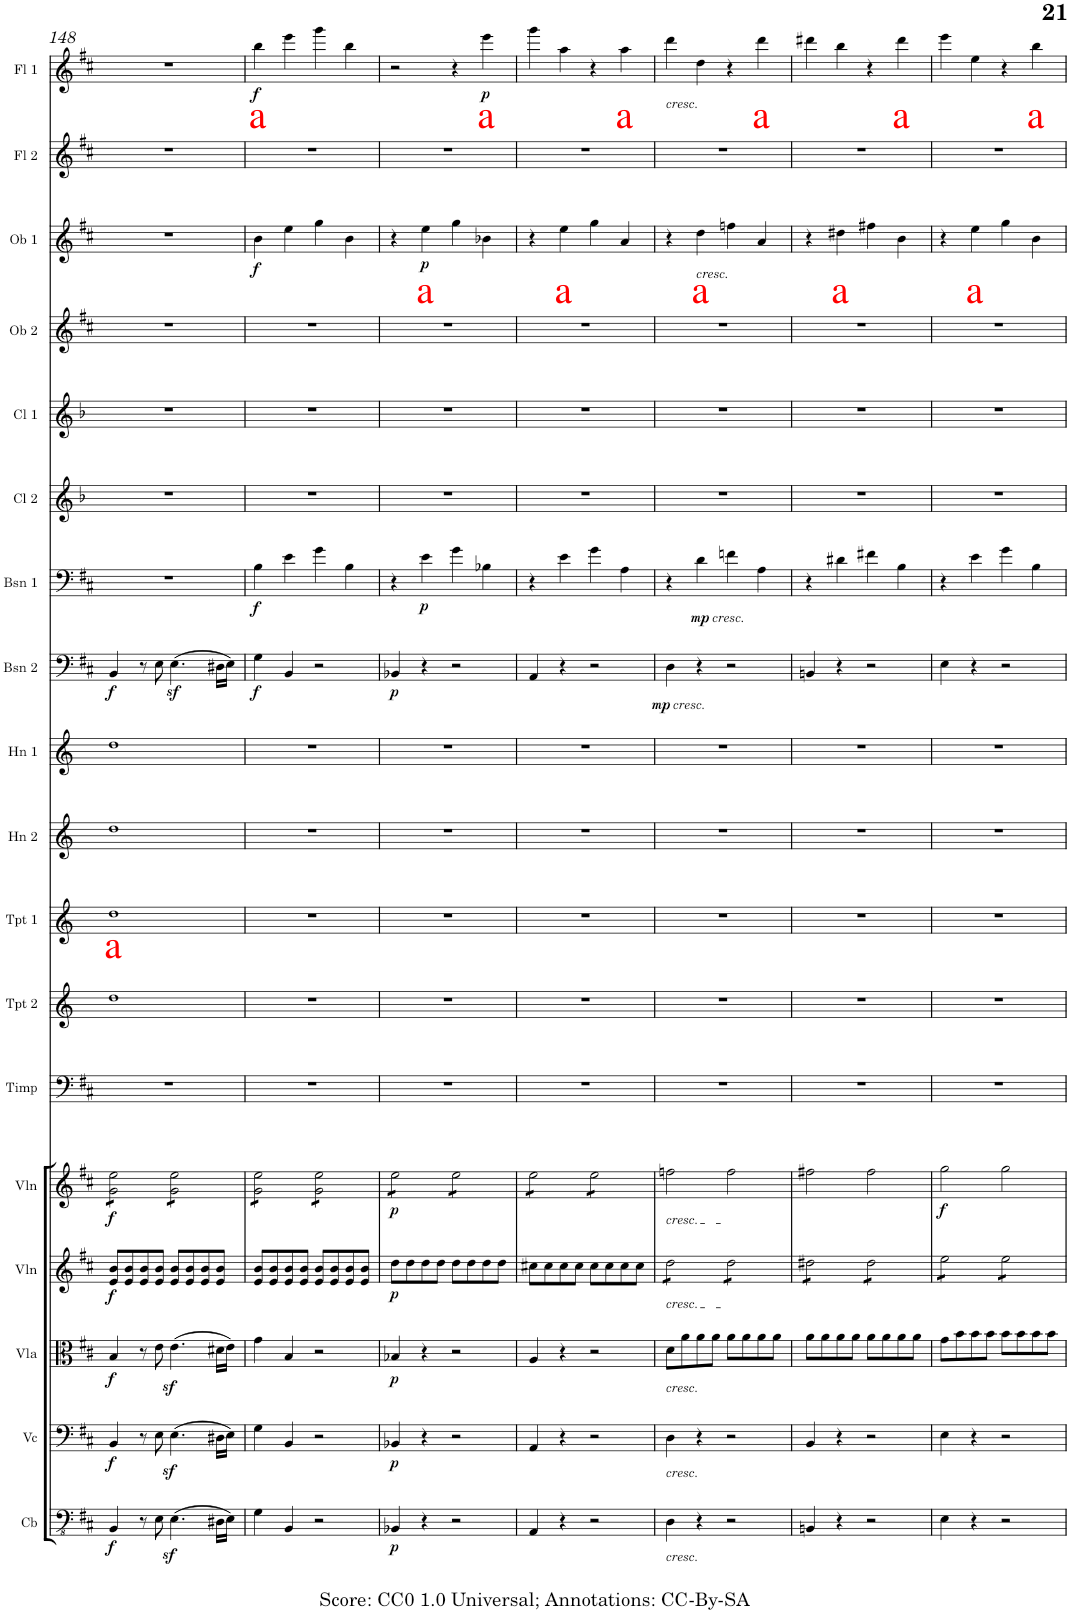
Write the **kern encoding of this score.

**kern	**dynam	**kern	**dynam	**kern	**dynam	**kern	**dynam	**kern	**dynam	**kern	**kern	**kern	**text	**kern	**kern	**kern	**dynam	**kern	**dynam	**kern	**kern	**kern	**kern	**text	**dynam	**kern	**kern	**text	**dynam
*part18	*part18	*part17	*part17	*part16	*part16	*part15	*part15	*part14	*part14	*part13	*part12	*part11	*part11	*part10	*part9	*part8	*part8	*part7	*part7	*part6	*part5	*part4	*part3	*part3	*part3	*part2	*part1	*part1	*part1
*staff18	*staff18	*staff17	*staff17	*staff16	*staff16	*staff15	*staff15	*staff14	*staff14	*staff13	*staff12	*staff11	*staff11	*staff10	*staff9	*staff8	*staff8	*staff7	*staff7	*staff6	*staff5	*staff4	*staff3	*staff3	*staff3	*staff2	*staff1	*staff1	*staff1
*I"Contrabass	*	*I"Violoncello	*	*I"Viola	*	*I"Violin	*	*I"Violin	*	*I"Timpani	*I"D Trumpet 2	*I"D Trumpet 1	*	*I"D Horn 2	*I"D Horn 1	*I"Bassoon 2	*	*I"Bassoon 1	*	*I"A Clarinet 2	*I"A Clarinet 1	*I"Oboe 2	*I"Oboe 1	*	*	*I"Flute 2	*I"Flute 1	*	*
*I'Cb	*	*I'Vc	*	*I'Vla	*	*I'Vln	*	*I'Vln	*	*I'Timp	*I'Tpt 2	*I'Tpt 1	*	*I'Hn 2	*I'Hn 1	*I'Bsn 2	*	*I'Bsn 1	*	*I'Cl 2	*I'Cl 1	*I'Ob 2	*I'Ob 1	*	*	*I'Fl 2	*I'Fl 1	*	*
!!LO:PB:g=z
*clefFv4	*	*clefF4	*	*clefC3	*	*clefG2	*	*clefG2	*	*clefF4	*clefG2	*clefG2	*	*clefG2	*clefG2	*clefF4	*	*clefF4	*	*clefG2	*clefG2	*clefG2	*clefG2	*	*	*clefG2	*clefG2	*	*
*	*	*	*	*	*	*	*	*	*	*	*Trd-1c-2	*Trd-1c-2	*	*Trd6c10	*Trd6c10	*	*	*	*	*Trd2c3	*Trd2c3	*	*	*	*	*	*	*	*
*k[f#c#]	*	*k[f#c#]	*	*k[f#c#]	*	*k[f#c#]	*	*k[f#c#]	*	*k[f#c#]	*k[]	*k[]	*	*k[]	*k[]	*k[f#c#]	*	*k[f#c#]	*	*k[b-]	*k[b-]	*k[f#c#]	*k[f#c#]	*	*	*k[f#c#]	*k[f#c#]	*	*
*M2/2	*	*M2/2	*	*M2/2	*	*M2/2	*	*M2/2	*	*M2/2	*M2/2	*M2/2	*	*M2/2	*M2/2	*M2/2	*	*M2/2	*	*M2/2	*M2/2	*M2/2	*M2/2	*	*	*M2/2	*M2/2	*	*
*met(c|)	*	*met(c|)	*	*met(c|)	*	*met(c|)	*	*met(c|)	*	*met(c|)	*met(c|)	*met(c|)	*	*met(c|)	*met(c|)	*met(c|)	*	*met(c|)	*	*met(c|)	*met(c|)	*met(c|)	*met(c|)	*	*	*met(c|)	*met(c|)	*	*
=148	=148	=148	=148	=148	=148	=148	=148	=148	=148	=148	=148	=148	=148	=148	=148	=148	=148	=148	=148	=148	=148	=148	=148	=148	=148	=148	=148	=148	=148
!	!LO:DY:b	!	!LO:DY:b	!	!LO:DY:b	!	!LO:DY:b	!	!LO:DY:b	!	!	!	!LO:LY:b:color=#FF0000	!	!	!	!LO:DY:b	!	!	!	!	!	!	!	!	!	!	!	!
*	*	*	*	*	*	*	*	*tremolo	*	*	*	*	*	*	*	*	*	*	*	*	*	*	*	*	*	*	*	*	*
4BBB/	f	4BB/	f	4B/	f	8e/ 8b/L	f	8g\ 8ee\L	f	1r	1dd	1dd	a	1dd	1dd	4BB/	f	1r	.	1r	1r	1r	1r	.	.	1r	1r	.	.
.	.	.	.	.	.	8e/ 8b/	.	8g\ 8ee\	.	.	.	.	.	.	.	.	.	.	.	.	.	.	.	.	.	.	.	.	.
8r	.	8r	.	8r	.	8e/ 8b/	.	8g\ 8ee\	.	.	.	.	.	.	.	8r	.	.	.	.	.	.	.	.	.	.	.	.	.
8EE\	.	8E\	.	8e\	.	8e/ 8b/J	.	8g\ 8ee\J	.	.	.	.	.	.	.	8E\	.	.	.	.	.	.	.	.	.	.	.	.	.
(4.EEz<\	.	(4.Ez<\	.	(4.ez<\	.	8e/ 8b/L	.	8g\ 8ee\L	.	.	.	.	.	.	.	(4.Ez<\	.	.	.	.	.	.	.	.	.	.	.	.	.
.	.	.	.	.	.	8e/ 8b/	.	8g\ 8ee\	.	.	.	.	.	.	.	.	.	.	.	.	.	.	.	.	.	.	.	.	.
.	.	.	.	.	.	8e/ 8b/	.	8g\ 8ee\	.	.	.	.	.	.	.	.	.	.	.	.	.	.	.	.	.	.	.	.	.
16DD#X\LL	.	16D#X\LL	.	16d#X\LL	.	8e/ 8b/J	.	8g\ 8ee\J	.	.	.	.	.	.	.	16D#X\LL	.	.	.	.	.	.	.	.	.	.	.	.	.
16EE\JJ)	.	16E\JJ)	.	16e\JJ)	.	.	.	.	.	.	.	.	.	.	.	16E\JJ)	.	.	.	.	.	.	.	.	.	.	.	.	.
=149	=149	=149	=149	=149	=149	=149	=149	=149	=149	=149	=149	=149	=149	=149	=149	=149	=149	=149	=149	=149	=149	=149	=149	=149	=149	=149	=149	=149	=149
!	!	!	!	!	!	!	!	!	!	!	!	!	!	!	!	!	!LO:DY:b	!	!LO:DY:b	!	!	!	!	!	!LO:DY:b	!	!	!LO:LY:b:color=#FF0000	!LO:DY:b
4GG\	.	4G\	.	4g\	.	8e/ 8b/L	.	8g\ 8ee\L	.	1r	1r	1r	.	1r	1r	4G\	f	4B\	f	1r	1r	1r	4b\	.	f	1r	4bb\	a	f
.	.	.	.	.	.	8e/ 8b/	.	8g\ 8ee\	.	.	.	.	.	.	.	.	.	.	.	.	.	.	.	.	.	.	.	.	.
4BBB/	.	4BB/	.	4B/	.	8e/ 8b/	.	8g\ 8ee\	.	.	.	.	.	.	.	4BB/	.	4e\	.	.	.	.	4ee\	.	.	.	4eee\	.	.
.	.	.	.	.	.	8e/ 8b/J	.	8g\ 8ee\J	.	.	.	.	.	.	.	.	.	.	.	.	.	.	.	.	.	.	.	.	.
2r	.	2r	.	2r	.	8e/ 8b/L	.	8g\ 8ee\L	.	.	.	.	.	.	.	2r	.	4g\	.	.	.	.	4gg\	.	.	.	4ggg\	.	.
.	.	.	.	.	.	8e/ 8b/	.	8g\ 8ee\	.	.	.	.	.	.	.	.	.	.	.	.	.	.	.	.	.	.	.	.	.
.	.	.	.	.	.	8e/ 8b/	.	8g\ 8ee\	.	.	.	.	.	.	.	.	.	4B\	.	.	.	.	4b\	.	.	.	4bb\	.	.
.	.	.	.	.	.	8e/ 8b/J	.	8g\ 8ee\J	.	.	.	.	.	.	.	.	.	.	.	.	.	.	.	.	.	.	.	.	.
=150	=150	=150	=150	=150	=150	=150	=150	=150	=150	=150	=150	=150	=150	=150	=150	=150	=150	=150	=150	=150	=150	=150	=150	=150	=150	=150	=150	=150	=150
!	!LO:DY:b	!	!LO:DY:b	!	!LO:DY:b	!	!LO:DY:b	!	!LO:DY:b	!	!	!	!	!	!	!	!LO:DY:b	!	!	!	!	!	!	!	!	!	!	!	!
4BBB-X/	p	4BB-X/	p	4B-X/	p	8dd\L	p	8ee\L	p	1r	1r	1r	.	1r	1r	4BB-X/	p	4r	.	1r	1r	1r	4r	.	.	1r	2r	.	.
.	.	.	.	.	.	8dd\	.	8ee\	.	.	.	.	.	.	.	.	.	.	.	.	.	.	.	.	.	.	.	.	.
!	!	!	!	!	!	!	!	!	!	!	!	!	!	!	!	!	!	!	!LO:DY:b	!	!	!	!	!LO:LY:b:color=#FF0000	!LO:DY:b	!	!	!	!
4r	.	4r	.	4r	.	8dd\	.	8ee\	.	.	.	.	.	.	.	4r	.	4e\	p	.	.	.	4ee\	a	p	.	.	.	.
.	.	.	.	.	.	8dd\J	.	8ee\J	.	.	.	.	.	.	.	.	.	.	.	.	.	.	.	.	.	.	.	.	.
2r	.	2r	.	2r	.	8dd\L	.	8ee\L	.	.	.	.	.	.	.	2r	.	4g\	.	.	.	.	4gg\	.	.	.	4r	.	.
.	.	.	.	.	.	8dd\	.	8ee\	.	.	.	.	.	.	.	.	.	.	.	.	.	.	.	.	.	.	.	.	.
!	!	!	!	!	!	!	!	!	!	!	!	!	!	!	!	!	!	!	!	!	!	!	!	!	!	!	!	!LO:LY:b:color=#FF0000	!LO:DY:b
.	.	.	.	.	.	8dd\	.	8ee\	.	.	.	.	.	.	.	.	.	4B-X\	.	.	.	.	4b-X\	.	.	.	4eee\	a	p
.	.	.	.	.	.	8dd\J	.	8ee\J	.	.	.	.	.	.	.	.	.	.	.	.	.	.	.	.	.	.	.	.	.
=151	=151	=151	=151	=151	=151	=151	=151	=151	=151	=151	=151	=151	=151	=151	=151	=151	=151	=151	=151	=151	=151	=151	=151	=151	=151	=151	=151	=151	=151
4AAA/	.	4AA/	.	4A/	.	8cc#X\L	.	8ee\L	.	1r	1r	1r	.	1r	1r	4AA/	.	4r	.	1r	1r	1r	4r	.	.	1r	4ggg\	.	.
.	.	.	.	.	.	8cc#\	.	8ee\	.	.	.	.	.	.	.	.	.	.	.	.	.	.	.	.	.	.	.	.	.
!	!	!	!	!	!	!	!	!	!	!	!	!	!	!	!	!	!	!	!	!	!	!	!	!LO:LY:b:color=#FF0000	!	!	!	!	!
4r	.	4r	.	4r	.	8cc#\	.	8ee\	.	.	.	.	.	.	.	4r	.	4e\	.	.	.	.	4ee\	a	.	.	4aa\	.	.
.	.	.	.	.	.	8cc#\J	.	8ee\J	.	.	.	.	.	.	.	.	.	.	.	.	.	.	.	.	.	.	.	.	.
2r	.	2r	.	2r	.	8cc#\L	.	8ee\L	.	.	.	.	.	.	.	2r	.	4g\	.	.	.	.	4gg\	.	.	.	4r	.	.
.	.	.	.	.	.	8cc#\	.	8ee\	.	.	.	.	.	.	.	.	.	.	.	.	.	.	.	.	.	.	.	.	.
!	!	!	!	!	!	!	!	!	!	!	!	!	!	!	!	!	!	!	!	!	!	!	!	!	!	!	!	!LO:LY:b:color=#FF0000	!
.	.	.	.	.	.	8cc#\	.	8ee\	.	.	.	.	.	.	.	.	.	4A\	.	.	.	.	4a/	.	.	.	4aa\	a	.
.	.	.	.	.	.	8cc#\J	.	8ee\J	.	.	.	.	.	.	.	.	.	.	.	.	.	.	.	.	.	.	.	.	.
*	*	*	*	*	*	*	*	*Xtremolo	*	*	*	*	*	*	*	*	*	*	*	*	*	*	*	*	*	*	*	*	*
=152	=152	=152	=152	=152	=152	=152	=152	=152	=152	=152	=152	=152	=152	=152	=152	=152	=152	=152	=152	=152	=152	=152	=152	=152	=152	=152	=152	=152	=152
!	!	!	!	!	!	!	!	!	!	!	!	!	!	!	!	!	!	!	!	!	!	!	!	!	!	!	!LO:TX:b:i:t=cresc.	!	!
!	!	!	!	!	!	!	!	!	!	!	!	!	!	!	!	!LO:TX:b:i:t=cresc.	!	!	!	!	!	!	!	!	!	!	!	!	!
!	!	!	!	!	!	!	!	!LO:TX:b:i:t=cresc.	!	!	!	!	!	!	!	!	!	!	!	!	!	!	!	!	!	!	!	!	!
!	!	!	!	!	!	!LO:TX:b:i:t=cresc.	!	!	!	!	!	!	!	!	!	!	!	!	!	!	!	!	!	!	!	!	!	!	!
!	!	!	!	!LO:TX:b:i:t=cresc.	!	!	!	!	!	!	!	!	!	!	!	!	!	!	!	!	!	!	!	!	!	!	!	!	!
!	!	!LO:TX:b:i:t=cresc.	!	!	!	!	!	!	!	!	!	!	!	!	!	!	!	!	!	!	!	!	!	!	!	!	!	!	!
!LO:TX:b:i:t=cresc.	!	!	!	!	!	!	!	!	!	!	!	!	!	!	!	!	!	!	!	!	!	!	!	!	!	!	!	!	!
!	!	!	!	!	!	!	!	!	!	!	!	!	!	!	!	!	!LO:DY:b	!	!	!	!	!	!	!	!	!	!	!	!
*	*	*	*	*	*	*tremolo	*	*	*	*	*	*	*	*	*	*	*	*	*	*	*	*	*	*	*	*	*	*	*
4DD\	.	4D\	.	8d\L	.	8dd\L	.	2ffn\	.	1r	1r	1r	.	1r	1r	4D\	mp	4r	.	1r	1r	1r	4r	.	.	1r	4ddd\	.	.
.	.	.	.	8a\	.	8dd\	.	.	.	.	.	.	.	.	.	.	.	.	.	.	.	.	.	.	.	.	.	.	.
!	!	!	!	!	!	!	!	!	!	!	!	!	!	!	!	!	!	!	!	!	!	!	!LO:TX:b:i:t=cresc.	!	!	!	!	!	!
!	!	!	!	!	!	!	!	!	!	!	!	!	!	!	!	!	!	!LO:TX:b:i:t=cresc.	!	!	!	!	!	!	!	!	!	!	!
!	!	!	!	!	!	!	!	!	!	!	!	!	!	!	!	!	!	!	!LO:DY:b	!	!	!	!	!LO:LY:b:color=#FF0000	!	!	!	!	!
4r	.	4r	.	8a\	.	8dd\	.	.	.	.	.	.	.	.	.	4r	.	4d\	mp	.	.	.	4dd\	a	.	.	4dd\	.	.
.	.	.	.	8a\J	.	8dd\J	.	.	.	.	.	.	.	.	.	.	.	.	.	.	.	.	.	.	.	.	.	.	.
2r	.	2r	.	8a\L	.	8dd\L	.	2ff\	.	.	.	.	.	.	.	2r	.	4fn\	.	.	.	.	4ffn\	.	.	.	4r	.	.
.	.	.	.	8a\	.	8dd\	.	.	.	.	.	.	.	.	.	.	.	.	.	.	.	.	.	.	.	.	.	.	.
!	!	!	!	!	!	!	!	!	!	!	!	!	!	!	!	!	!	!	!	!	!	!	!	!	!	!	!	!LO:LY:b:color=#FF0000	!
.	.	.	.	8a\	.	8dd\	.	.	.	.	.	.	.	.	.	.	.	4A\	.	.	.	.	4a/	.	.	.	4ddd\	a	.
.	.	.	.	8a\J	.	8dd\J	.	.	.	.	.	.	.	.	.	.	.	.	.	.	.	.	.	.	.	.	.	.	.
=153	=153	=153	=153	=153	=153	=153	=153	=153	=153	=153	=153	=153	=153	=153	=153	=153	=153	=153	=153	=153	=153	=153	=153	=153	=153	=153	=153	=153	=153
4BBBn/	.	4BB/	.	8a\L	.	8dd#X\L	.	2ff#X\	.	1r	1r	1r	.	1r	1r	4BBn/	.	4r	.	1r	1r	1r	4r	.	.	1r	4ddd#X\	.	.
.	.	.	.	8a\	.	8dd#X\	.	.	.	.	.	.	.	.	.	.	.	.	.	.	.	.	.	.	.	.	.	.	.
!	!	!	!	!	!	!	!	!	!	!	!	!	!	!	!	!	!	!	!	!	!	!	!	!LO:LY:b:color=#FF0000	!	!	!	!	!
4r	.	4r	.	8a\	.	8dd#X\	.	.	.	.	.	.	.	.	.	4r	.	4d#X\	.	.	.	.	4dd#X\	a	.	.	4bb\	.	.
.	.	.	.	8a\J	.	8dd#X\J	.	.	.	.	.	.	.	.	.	.	.	.	.	.	.	.	.	.	.	.	.	.	.
2r	.	2r	.	8a\L	.	8dd#\L	.	2ff#\	.	.	.	.	.	.	.	2r	.	4f#X\	.	.	.	.	4ff#X\	.	.	.	4r	.	.
.	.	.	.	8a\	.	8dd#\	.	.	.	.	.	.	.	.	.	.	.	.	.	.	.	.	.	.	.	.	.	.	.
!	!	!	!	!	!	!	!	!	!	!	!	!	!	!	!	!	!	!	!	!	!	!	!	!	!	!	!	!LO:LY:b:color=#FF0000	!
.	.	.	.	8a\	.	8dd#\	.	.	.	.	.	.	.	.	.	.	.	4B\	.	.	.	.	4b\	.	.	.	4ddd#\	a	.
.	.	.	.	8a\J	.	8dd#\J	.	.	.	.	.	.	.	.	.	.	.	.	.	.	.	.	.	.	.	.	.	.	.
=154	=154	=154	=154	=154	=154	=154	=154	=154	=154	=154	=154	=154	=154	=154	=154	=154	=154	=154	=154	=154	=154	=154	=154	=154	=154	=154	=154	=154	=154
!	!	!	!	!	!	!	!	!	!LO:DY:b	!	!	!	!	!	!	!	!	!	!	!	!	!	!	!	!	!	!	!	!
4EE\	.	4E\	.	8g\L	.	8ee\L	.	2gg\	f	1r	1r	1r	.	1r	1r	4E\	.	4r	.	1r	1r	1r	4r	.	.	1r	4eee\	.	.
.	.	.	.	8b\	.	8ee\	.	.	.	.	.	.	.	.	.	.	.	.	.	.	.	.	.	.	.	.	.	.	.
!	!	!	!	!	!	!	!	!	!	!	!	!	!	!	!	!	!	!	!	!	!	!	!	!LO:LY:b:color=#FF0000	!	!	!	!	!
4r	.	4r	.	8b\	.	8ee\	.	.	.	.	.	.	.	.	.	4r	.	4e\	.	.	.	.	4ee\	a	.	.	4ee\	.	.
.	.	.	.	8b\J	.	8ee\J	.	.	.	.	.	.	.	.	.	.	.	.	.	.	.	.	.	.	.	.	.	.	.
2r	.	2r	.	8b\L	.	8ee\L	.	2gg\	.	.	.	.	.	.	.	2r	.	4g\	.	.	.	.	4gg\	.	.	.	4r	.	.
.	.	.	.	8b\	.	8ee\	.	.	.	.	.	.	.	.	.	.	.	.	.	.	.	.	.	.	.	.	.	.	.
!	!	!	!	!	!	!	!	!	!	!	!	!	!	!	!	!	!	!	!	!	!	!	!	!	!	!	!	!LO:LY:b:color=#FF0000	!
.	.	.	.	8b\	.	8ee\	.	.	.	.	.	.	.	.	.	.	.	4B\	.	.	.	.	4b\	.	.	.	4bb\	a	.
.	.	.	.	8b\J	.	8ee\J	.	.	.	.	.	.	.	.	.	.	.	.	.	.	.	.	.	.	.	.	.	.	.
*	*	*	*	*	*	*Xtremolo	*	*	*	*	*	*	*	*	*	*	*	*	*	*	*	*	*	*	*	*	*	*	*
=	=	=	=	=	=	=	=	=	=	=	=	=	=	=	=	=	=	=	=	=	=	=	=	=	=	=	=	=	=
*-	*-	*-	*-	*-	*-	*-	*-	*-	*-	*-	*-	*-	*-	*-	*-	*-	*-	*-	*-	*-	*-	*-	*-	*-	*-	*-	*-	*-	*-
